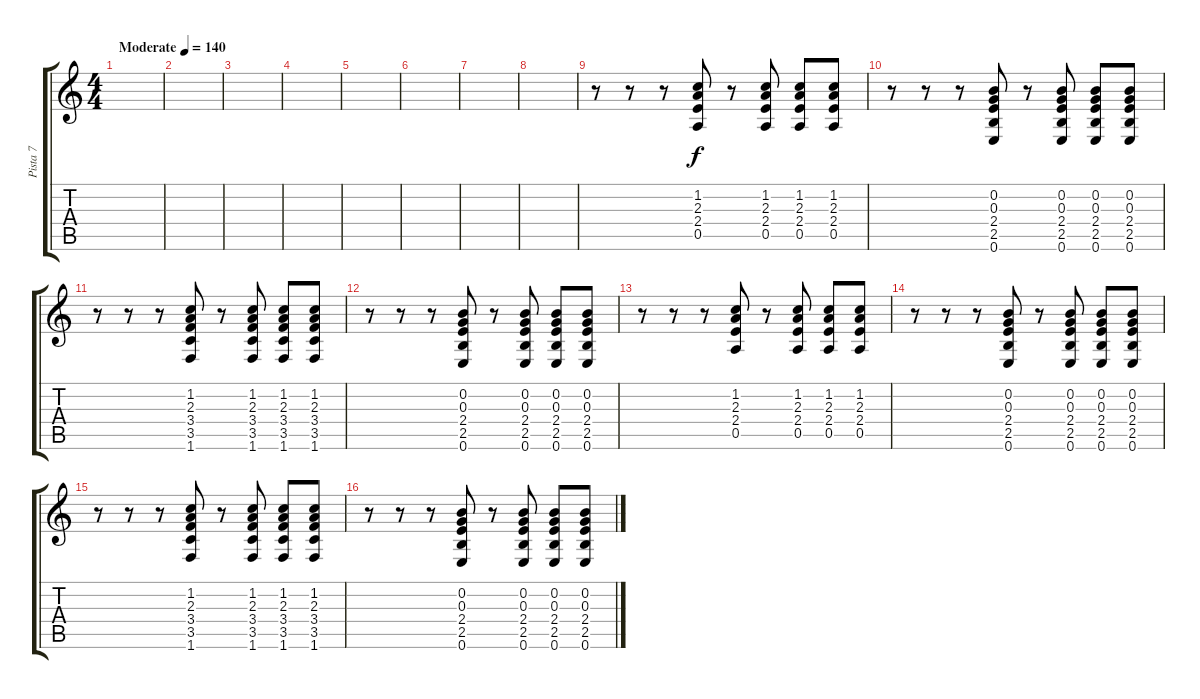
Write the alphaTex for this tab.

\track ("Pista 7" "Pista 7") {instrument acousticguitarsteel}
\staff {score tabs}
\tuning (E4 B3 G3 D3 A2 E2) {hide}
\ts (4 4)
\tempo (140 "Moderate")
\clef g2
\ks c
|
|
|
|
|
|
|
|
r.8 r.8 r.8 (1.2 2.3 2.4 0.5).8 r.8 (1.2 2.3 2.4 0.5).8 (1.2 2.3 2.4 0.5).8 (1.2 2.3 2.4 0.5).8 |
r.8 r.8 r.8 (0.2 0.3 2.4 2.5 0.6).8 r.8 (0.2 0.3 2.4 2.5 0.6).8 (0.2 0.3 2.4 2.5 0.6).8 (0.2 0.3 2.4 2.5 0.6).8 |
r.8 r.8 r.8 (1.2 2.3 3.4 3.5 1.6).8 r.8 (1.2 2.3 3.4 3.5 1.6).8 (1.2 2.3 3.4 3.5 1.6).8 (1.2 2.3 3.4 3.5 1.6).8 |
r.8 r.8 r.8 (0.2 0.3 2.4 2.5 0.6).8 r.8 (0.2 0.3 2.4 2.5 0.6).8 (0.2 0.3 2.4 2.5 0.6).8 (0.2 0.3 2.4 2.5 0.6).8 |
r.8 r.8 r.8 (1.2 2.3 2.4 0.5).8 r.8 (1.2 2.3 2.4 0.5).8 (1.2 2.3 2.4 0.5).8 (1.2 2.3 2.4 0.5).8 |
r.8 r.8 r.8 (0.2 0.3 2.4 2.5 0.6).8 r.8 (0.2 0.3 2.4 2.5 0.6).8 (0.2 0.3 2.4 2.5 0.6).8 (0.2 0.3 2.4 2.5 0.6).8 |
r.8 r.8 r.8 (1.2 2.3 3.4 3.5 1.6).8 r.8 (1.2 2.3 3.4 3.5 1.6).8 (1.2 2.3 3.4 3.5 1.6).8 (1.2 2.3 3.4 3.5 1.6).8 |
r.8 r.8 r.8 (0.2 0.3 2.4 2.5 0.6).8 r.8 (0.2 0.3 2.4 2.5 0.6).8 (0.2 0.3 2.4 2.5 0.6).8 (0.2 0.3 2.4 2.5 0.6).8
